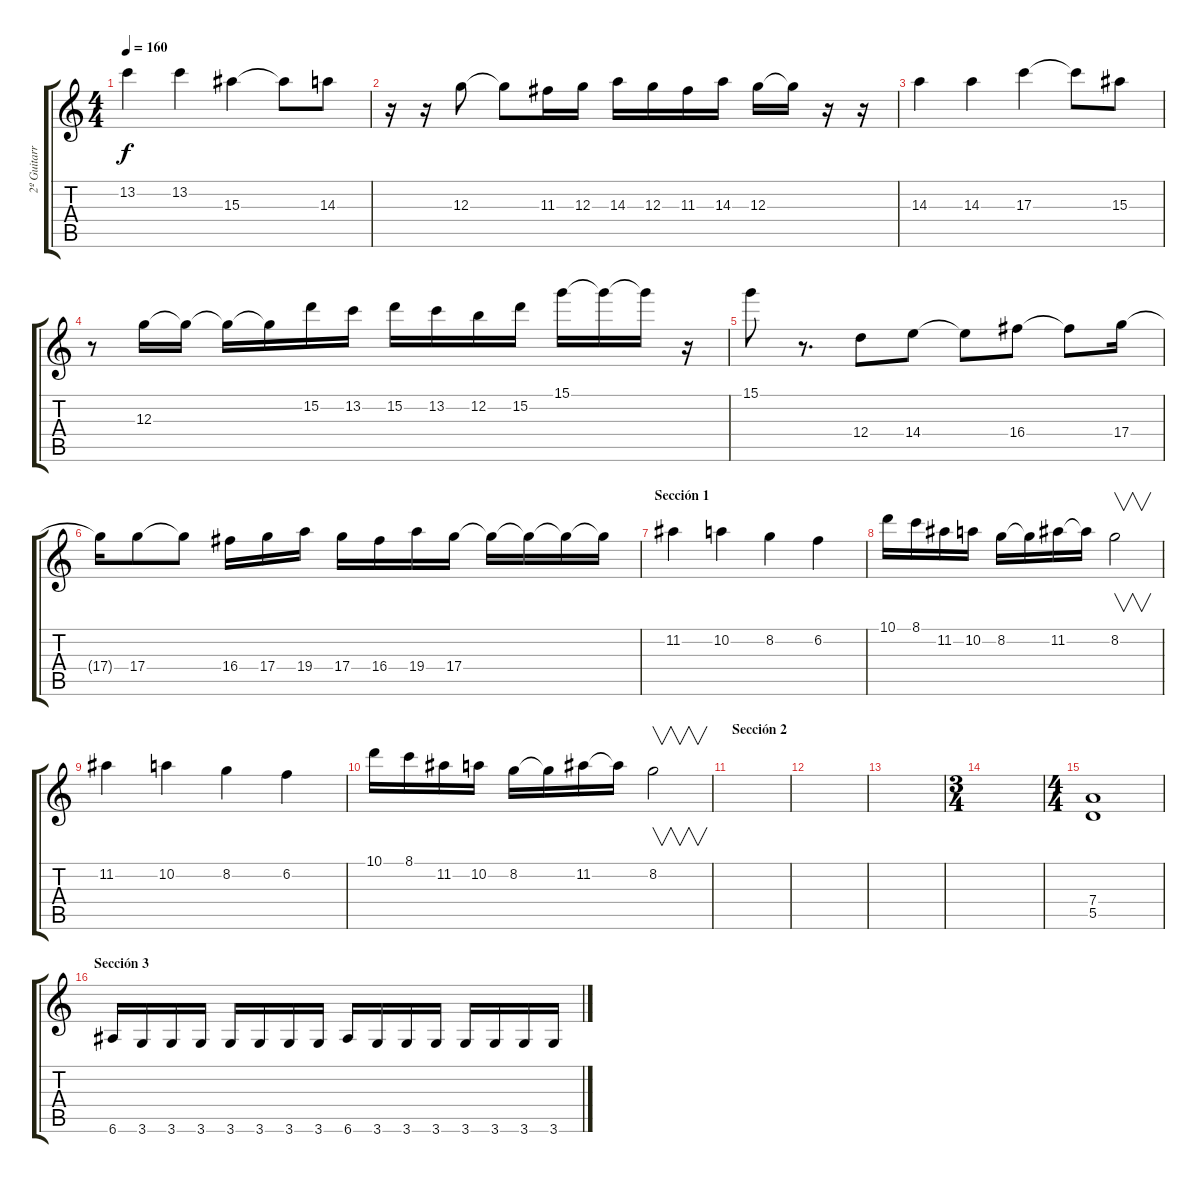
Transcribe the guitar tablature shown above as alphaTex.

\track ("2º Guitarra" "2º Guitarr") {instrument overdrivenguitar}
\staff {score tabs}
\tuning (E4 B3 G3 D3 A2 E2) {hide}
\ts (4 4)
\tempo 160
\clef g2
\ks c
13.2.4{dy f} 13.2.4 15.3.4 15.3{t}.8 14.3.8 |
r.16 r.16 12.3.8 12.3{t}.8 11.3.16 12.3.16 14.3.16 12.3.16 11.3.16 14.3.16 12.3.16 12.3{t}.16 r.16 r.16 |
14.3.4 14.3.4 17.3.4 17.3{t}.8 15.3.8 |
r.8 12.3.16 12.3{t}.16 12.3{t}.16 12.3{t}.16 15.2.16 13.2.16 15.2.16 13.2.16 12.2.16 15.2.16 15.1.16 15.1{t}.16 15.1{t}.16 r.16 |
15.1.8 r.8{d} 12.4.8 14.4.8 14.4{t}.8 16.4.8 16.4{t}.8 17.4.16 |
17.4{t}.16 17.4.8 17.4{t}.8 16.4.16 17.4.16 19.4.16 17.4.16 16.4.16 19.4.16 17.4.16 17.4{t}.16 17.4{t}.16 17.4{t}.16 17.4{t}.16 |
\section ("" "Sección 1")
11.2.4 10.2.4 8.2.4 6.2.4 |
10.1.16 8.1.16 11.2.16 10.2.16 8.2.16 8.2{t}.16 11.2.16 11.2{t}.16 8.2.2{v} |
11.2.4 10.2.4 8.2.4 6.2.4 |
10.1.16 8.1.16 11.2.16 10.2.16 8.2.16 8.2{t}.16 11.2.16 11.2{t}.16 8.2.2{v} |
\section ("" "Sección 2")
|
|
|
\ts (3 4)
|
\ts (4 4)
(7.4 5.5).1{volume 14} |
\section ("" "Sección 3")
6.6.16 3.6.16 3.6.16 3.6.16 3.6.16 3.6.16 3.6.16 3.6.16 6.6.16 3.6.16 3.6.16 3.6.16 3.6.16 3.6.16 3.6.16 3.6.16
